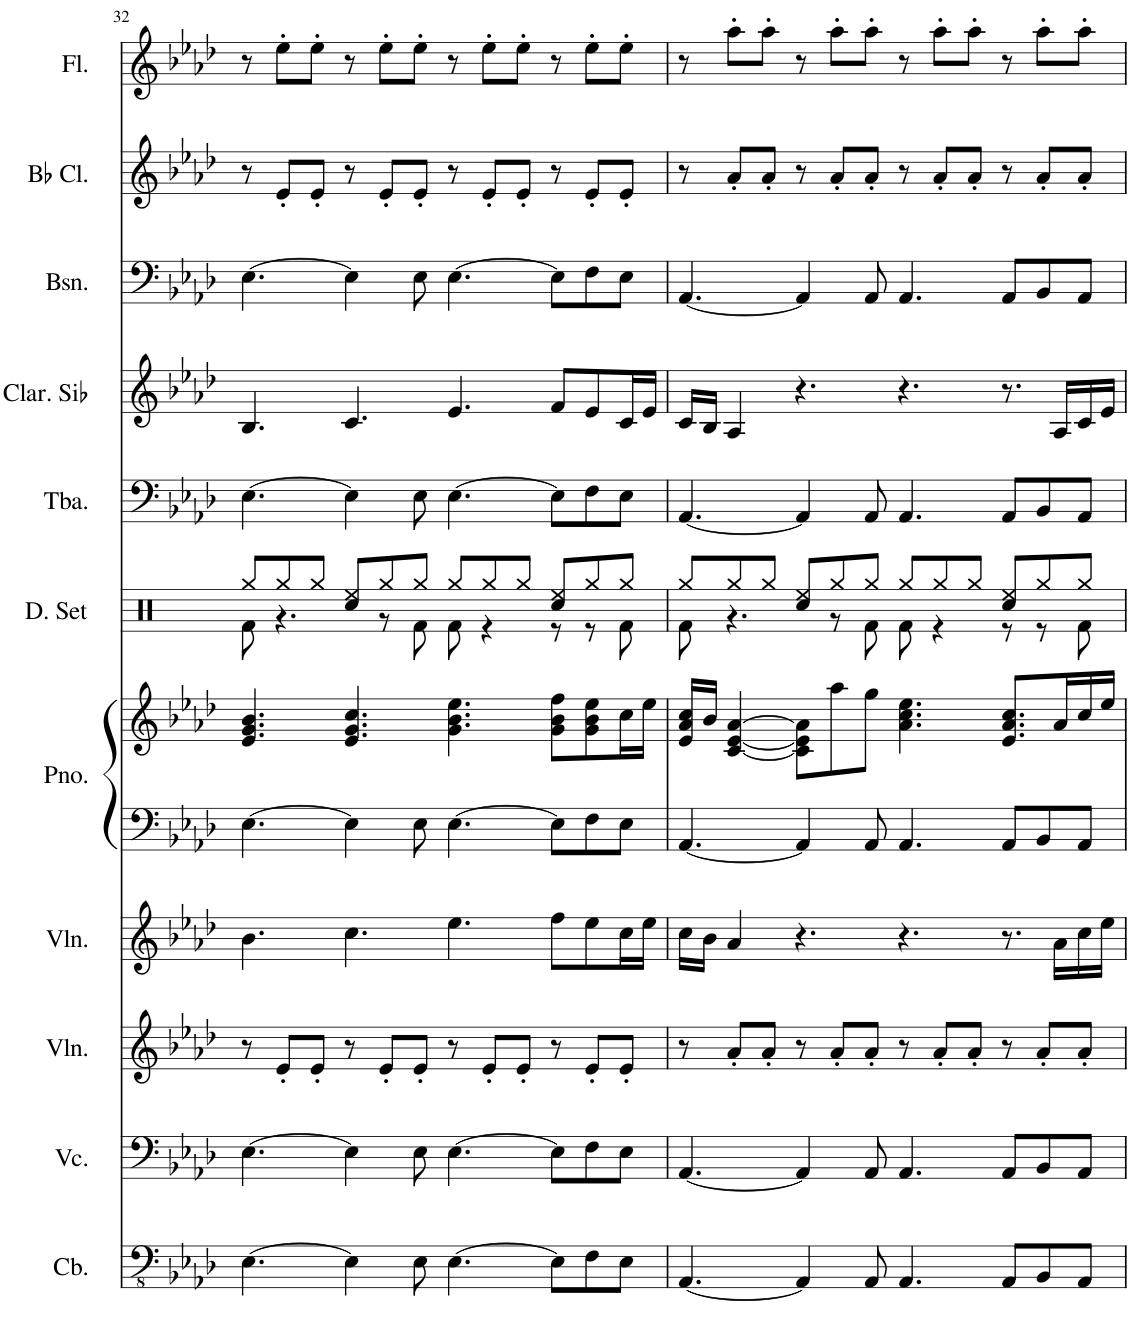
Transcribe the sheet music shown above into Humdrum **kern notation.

**kern	**kern	**kern	**kern	**kern	**kern	**kern	**kern	**kern	**kern	**kern
*part10	*part9	*part8	*part7	*part6	*part6	*part5	*part4	*part3	*part2	*part1
*staff11	*staff10	*staff9	*staff8	*staff7	*staff6	*staff5	*staff4	*staff3	*staff2	*staff1
*I"Contrabass	*I"Violoncello	*I"Violin	*I"Violin	*I"Piano	*	*I"Tuba	*I"Clarinette en Sib	*I"Bassoon	*I"Bb Clarinet	*I"Flute
*I'Cb.	*I'Vc.	*I'Vln.	*I'Vln.	*I'Pno.	*	*I'Tba.	*I'Clar. Sib	*I'Bsn.	*I'Bb Cl.	*I'Fl.
!!LO:PB:g=z
*clefFv4	*clefF4	*clefG2	*clefG2	*clefF4	*clefG2	*clefF4	*clefG2	*clefF4	*clefG2	*clefG2
*ITrd7c12	*	*	*	*	*	*	*ITrd1c2	*	*ITrd1c2	*
*k[b-e-a-d-]	*k[b-e-a-d-]	*k[b-e-a-d-]	*k[b-e-a-d-]	*k[b-e-a-d-]	*k[b-e-a-d-]	*k[b-e-a-d-]	*k[b-e-a-d-]	*k[b-e-a-d-]	*k[b-e-a-d-]	*k[b-e-a-d-]
*M12/8	*M12/8	*M12/8	*M12/8	*M12/8	*M12/8	*M12/8	*M12/8	*M12/8	*M12/8	*M12/8
=32	=32	=32	=32	=32	=32	=32	=32	=32	=32	=32
[4.EE-\	[4.E-\	8r	4.b-\	[4.E-\	4.e-/ 4.g/ 4.b-/	[4.E-\	4.B-/	[4.E-\	8r	8r
.	.	8e-'/L	.	.	.	.	.	.	8e-'/L	8ee-'\L
.	.	8e-'/J	.	.	.	.	.	.	8e-'/J	8ee-'\J
4EE-\]	4E-\]	8r	4.cc\	4E-\]	4.e-/ 4.g/ 4.cc/	4E-\]	4.c/	4E-\]	8r	8r
.	.	8e-'/L	.	.	.	.	.	.	8e-'/L	8ee-'\L
8EE-\	8E-\	8e-'/J	.	8E-\	.	8E-\	.	8E-\	8e-'/J	8ee-'\J
[4.EE-\	[4.E-\	8r	4.ee-\	[4.E-\	4.g\ 4.b-\ 4.ee-\	[4.E-\	4.e-/	[4.E-\	8r	8r
.	.	8e-'/L	.	.	.	.	.	.	8e-'/L	8ee-'\L
.	.	8e-'/J	.	.	.	.	.	.	8e-'/J	8ee-'\J
8EE-\L]	8E-\L]	8r	8ff\L	8E-\L]	8g\ 8b-\ 8ff\L	8E-\L]	8f/L	8E-\L]	8r	8r
8FF\	8F\	8e-'/L	8ee-\	8F\	8g\ 8b-\ 8ee-\	8F\	8e-/	8F\	8e-'/L	8ee-'\L
8EE-\J	8E-\J	8e-'/J	16cc\L	8E-\J	16cc\L	8E-\J	16c/L	8E-\J	8e-'/J	8ee-'\J
.	.	.	16ee-\JJ	.	16ee-\JJ	.	16e-/JJ	.	.	.
=33	=33	=33	=33	=33	=33	=33	=33	=33	=33	=33
[4.AAA-/	[4.AA-/	8r	16cc\LL	[4.AA-/	16e-/ 16a-/ 16cc/LL	[4.AA-/	16c/LL	[4.AA-/	8r	8r
.	.	.	16b-\JJ	.	16b-/JJ	.	16B-/JJ	.	.	.
.	.	8a-'/L	4a-/	.	[4c/ [4e-/ [4a-/	.	4A-/	.	8a-'/L	8aa-'\L
.	.	8a-'/J	.	.	.	.	.	.	8a-'/J	8aa-'\J
4AAA-/]	4AA-/]	8r	4.r	4AA-/]	8c\] 8e-\] 8a-\]L	4AA-/]	4.r	4AA-/]	8r	8r
.	.	8a-'/L	.	.	8aa-\	.	.	.	8a-'/L	8aa-'\L
8AAA-/	8AA-/	8a-'/J	.	8AA-/	8gg\J	8AA-/	.	8AA-/	8a-'/J	8aa-'\J
4.AAA-/	4.AA-/	8r	4.r	4.AA-/	4.a-\ 4.cc\ 4.ee-\	4.AA-/	4.r	4.AA-/	8r	8r
.	.	8a-'/L	.	.	.	.	.	.	8a-'/L	8aa-'\L
.	.	8a-'/J	.	.	.	.	.	.	8a-'/J	8aa-'\J
8AAA-/L	8AA-/L	8r	8.r	8AA-/L	8.e-/ 8.a-/ 8.cc/L	8AA-/L	8.r	8AA-/L	8r	8r
8BBB-/	8BB-/	8a-'/L	.	8BB-/	.	8BB-/	.	8BB-/	8a-'/L	8aa-'\L
.	.	.	16a-\LL	.	16a-/L	.	16A-/LL	.	.	.
8AAA-/J	8AA-/J	8a-'/J	16cc\	8AA-/J	16cc/	8AA-/J	16c/	8AA-/J	8a-'/J	8aa-'\J
.	.	.	16ee-\JJ	.	16ee-/JJ	.	16e-/JJ	.	.	.
=	=	=	=	=	=	=	=	=	=	=
*-	*-	*-	*-	*-	*-	*-	*-	*-	*-	*-
